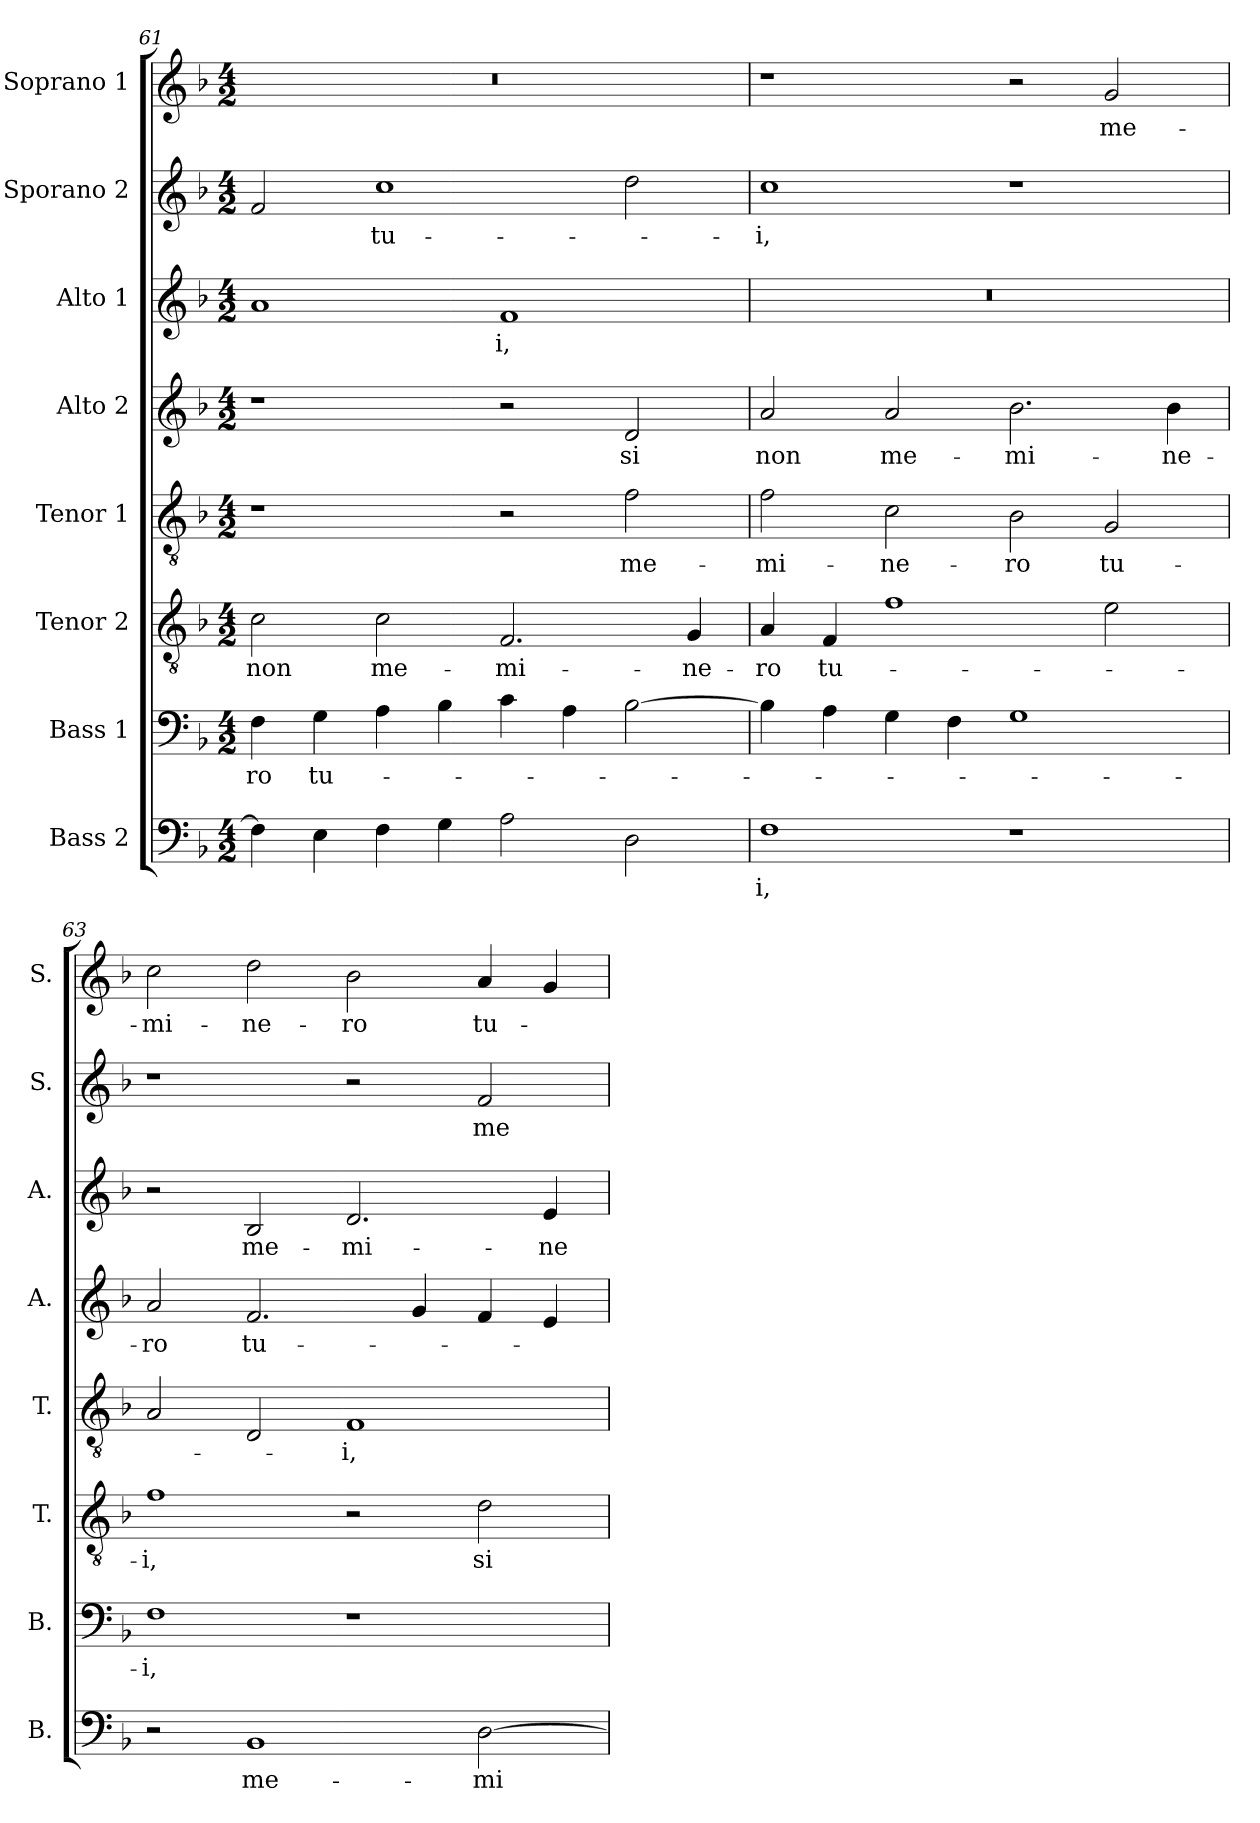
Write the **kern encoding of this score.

**kern	**text	**kern	**text	**kern	**text	**kern	**text	**kern	**text	**kern	**text	**kern	**text	**kern	**text
*part8	*part8	*part7	*part7	*part6	*part6	*part5	*part5	*part4	*part4	*part3	*part3	*part2	*part2	*part1	*part1
*staff8	*staff8	*staff7	*staff7	*staff6	*staff6	*staff5	*staff5	*staff4	*staff4	*staff3	*staff3	*staff2	*staff2	*staff1	*staff1
*I"Bass 2	*	*I"Bass 1	*	*I"Tenor 2	*	*I"Tenor 1	*	*I"Alto 2	*	*I"Alto 1	*	*I"Sporano 2	*	*I"Soprano 1	*
*I'B.	*	*I'B.	*	*I'T.	*	*I'T.	*	*I'A.	*	*I'A.	*	*I'S.	*	*I'S.	*
!!LO:PB:g=z
*clefF4	*	*clefF4	*	*clefGv2	*	*clefGv2	*	*clefG2	*	*clefG2	*	*clefG2	*	*clefG2	*
*	*	*	*	*ITrd7c12	*	*ITrd7c12	*	*	*	*	*	*	*	*	*
*k[b-]	*	*k[b-]	*	*k[b-]	*	*k[b-]	*	*k[b-]	*	*k[b-]	*	*k[b-]	*	*k[b-]	*
*F:	*	*F:	*	*F:	*	*F:	*	*F:	*	*F:	*	*F:	*	*F:	*
*M4/2	*	*M4/2	*	*M4/2	*	*M4/2	*	*M4/2	*	*M4/2	*	*M4/2	*	*M4/2	*
=61	=61	=61	=61	=61	=61	=61	=61	=61	=61	=61	=61	=61	=61	=61	=61
!	!	!	!LO:LY:b:color=#000000	!	!	!	!	!	!	!	!	!	!	!	!
!	!	!	!	!	!LO:LY:b:color=#000000	!	!	!	!	!	!	!	!	!LO:N:vis=1	!
4Fi\]	.	4Fi\	-ro	2Ci\	non	1r	.	1r	.	1ai	.	2fi/	.	0r	.
!	!	!	!LO:LY:b:color=#000000	!	!	!	!	!	!	!	!	!	!	!	!
4Ei\	.	4Gi\	tu-	.	.	.	.	.	.	.	.	.	.	.	.
!	!	!	!	!	!LO:LY:b:color=#000000	!	!	!	!	!	!	!	!	!	!
!	!	!	!	!	!	!	!	!	!	!	!	!	!LO:LY:b:color=#000000	!	!
4Fi\	.	4Ai\	.	2Ci\	me-	.	.	.	.	.	.	1cci	tu-	.	.
4Gi\	.	4B-i\	.	.	.	.	.	.	.	.	.	.	.	.	.
!	!	!	!	!	!LO:LY:b:color=#000000	!	!	!	!	!	!	!	!	!	!
!	!	!	!	!	!	!	!	!	!	!	!LO:LY:b:color=#000000	!	!	!	!
2Ai\	.	4ci\	.	2.FFi/	-mi-	2r	.	2r	.	1fi	-i,	.	.	.	.
.	.	4Ai\	.	.	.	.	.	.	.	.	.	.	.	.	.
!	!	!	!	!	!	!	!LO:LY:b:color=#000000	!	!	!	!	!	!	!	!
!	!	!	!	!	!	!	!	!	!LO:LY:b:color=#000000	!	!	!	!	!	!
2Di\	.	[>2B-i\	.	.	.	2Fi\	me-	2di/	si	.	.	2ddi\	.	.	.
!	!	!	!	!	!LO:LY:b:color=#000000	!	!	!	!	!	!	!	!	!	!
.	.	.	.	4GGi/	-ne-	.	.	.	.	.	.	.	.	.	.
=62	=62	=62	=62	=62	=62	=62	=62	=62	=62	=62	=62	=62	=62	=62	=62
!	!LO:LY:b:color=#000000	!	!	!	!	!	!	!	!	!	!	!	!	!	!
!	!	!	!	!	!LO:LY:b:color=#000000	!	!	!	!	!	!	!	!	!	!
!	!	!	!	!	!	!	!LO:LY:b:color=#000000	!	!	!	!	!	!	!	!
!	!	!	!	!	!	!	!	!	!LO:LY:b:color=#000000	!LO:N:vis=1	!	!	!	!	!
!	!	!	!	!	!	!	!	!	!	!	!	!	!LO:LY:b:color=#000000	!	!
1Fi	-i,	4B-i\]	.	4AAi/	-ro	2Fi\	-mi-	2ai/	non	0r	.	1cci	-i,	1r	.
!	!	!	!	!	!LO:LY:b:color=#000000	!	!	!	!	!	!	!	!	!	!
.	.	4Ai\	.	4FFi/	tu-	.	.	.	.	.	.	.	.	.	.
!	!	!	!	!	!	!	!LO:LY:b:color=#000000	!	!	!	!	!	!	!	!
!	!	!	!	!	!	!	!	!	!LO:LY:b:color=#000000	!	!	!	!	!	!
.	.	4Gi\	.	1Fi	.	2Ci\	-ne-	2ai/	me-	.	.	.	.	.	.
.	.	4Fi\	.	.	.	.	.	.	.	.	.	.	.	.	.
!	!	!	!	!	!	!	!LO:LY:b:color=#000000	!	!	!	!	!	!	!	!
!	!	!	!	!	!	!	!	!	!LO:LY:b:color=#000000	!	!	!	!	!	!
1r	.	1Gi	.	.	.	2BB-i\	-ro	2.b-i\	-mi-	.	.	1r	.	2r	.
!	!	!	!	!	!	!	!LO:LY:b:color=#000000	!	!	!	!	!	!	!	!
!	!	!	!	!	!	!	!	!	!	!	!	!	!	!	!LO:LY:b:color=#000000
.	.	.	.	2Ei\	.	2GGi/	tu-	.	.	.	.	.	.	2gi/	me-
!	!	!	!	!	!	!	!	!	!LO:LY:b:color=#000000	!	!	!	!	!	!
.	.	.	.	.	.	.	.	4b-i\	-ne-	.	.	.	.	.	.
=63	=63	=63	=63	=63	=63	=63	=63	=63	=63	=63	=63	=63	=63	=63	=63
!	!	!	!LO:LY:b:color=#000000	!	!	!	!	!	!	!	!	!	!	!	!
!	!	!	!	!	!LO:LY:b:color=#000000	!	!	!	!	!	!	!	!	!	!
!	!	!	!	!	!	!	!	!	!LO:LY:b:color=#000000	!	!	!	!	!	!
!	!	!	!	!	!	!	!	!	!	!	!	!	!	!	!LO:LY:b:color=#000000
2r	.	1Fi	-i,	1Fi	-i,	2AAi/	.	2ai/	-ro	2r	.	1r	.	2cci\	-mi-
!	!LO:LY:b:color=#000000	!	!	!	!	!	!	!	!	!	!	!	!	!	!
!	!	!	!	!	!	!	!	!	!LO:LY:b:color=#000000	!	!	!	!	!	!
!	!	!	!	!	!	!	!	!	!	!	!LO:LY:b:color=#000000	!	!	!	!
!	!	!	!	!	!	!	!	!	!	!	!	!	!	!	!LO:LY:b:color=#000000
1BB-i	me-	.	.	.	.	2DDi/	.	2.fi/	tu-	2B-i/	me-	.	.	2ddi\	-ne-
!	!	!	!	!	!	!	!LO:LY:b:color=#000000	!	!	!	!	!	!	!	!
!	!	!	!	!	!	!	!	!	!	!	!LO:LY:b:color=#000000	!	!	!	!
!	!	!	!	!	!	!	!	!	!	!	!	!	!	!	!LO:LY:b:color=#000000
.	.	1r	.	2r	.	1FFi	-i,	.	.	2.di/	-mi-	2r	.	2b-i\	-ro
.	.	.	.	.	.	.	.	4gi/	.	.	.	.	.	.	.
!	!LO:LY:b:color=#000000	!	!	!	!	!	!	!	!	!	!	!	!	!	!
!	!	!	!	!	!LO:LY:b:color=#000000	!	!	!	!	!	!	!	!	!	!
!	!	!	!	!	!	!	!	!	!	!	!	!	!LO:LY:b:color=#000000	!	!
!	!	!	!	!	!	!	!	!	!	!	!	!	!	!	!LO:LY:b:color=#000000
[>2Di\	-mi-	.	.	2Di\	si	.	.	4fi/	.	.	.	2fi/	me-	4ai/	tu-
!	!	!	!	!	!	!	!	!	!	!	!LO:LY:b:color=#000000	!	!	!	!
.	.	.	.	.	.	.	.	4ei/	.	4ei/	-ne-	.	.	4gi/	.
=	=	=	=	=	=	=	=	=	=	=	=	=	=	=	=
*-	*-	*-	*-	*-	*-	*-	*-	*-	*-	*-	*-	*-	*-	*-	*-
